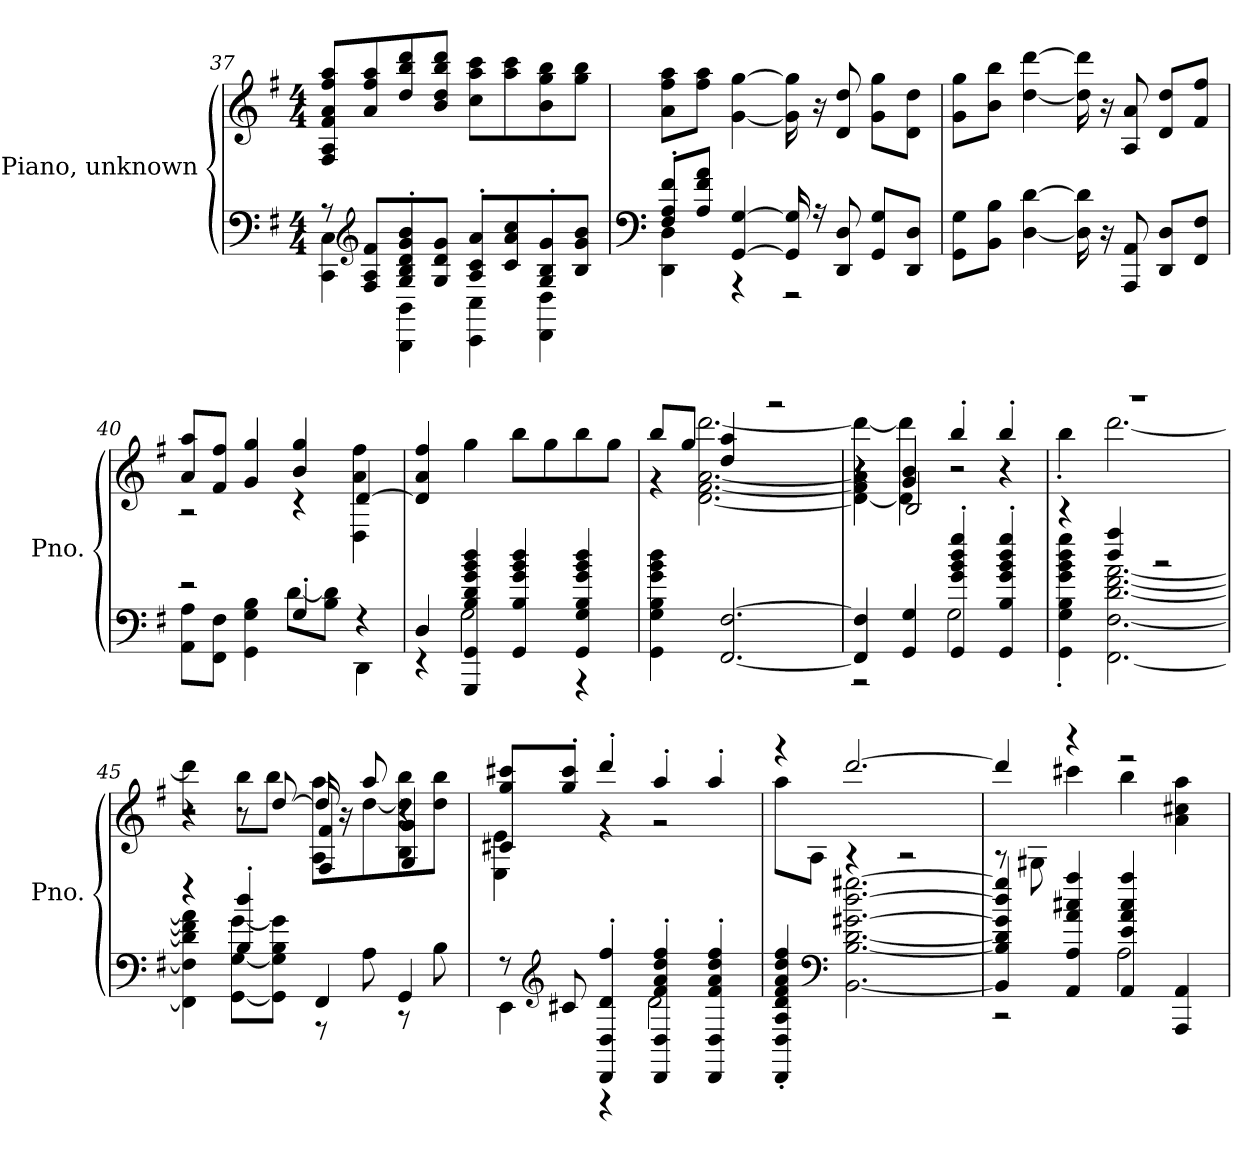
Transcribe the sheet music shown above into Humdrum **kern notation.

**kern	**kern
*part1	*part1
*staff2	*staff1
*I"Piano, unknown	*
*I'Pno.	*
*clefF4	*clefG2
*k[f#]	*k[f#]
*M4/4	*M4/4
=37	=37
*^	*
8r	4CC\ 4C\	8F#/ 8A/ 8f#/ 8a/ 8ff#/ 8aa/L
*clefG2	*	*
8F#/ 8A/ 8f#/L	.	8a/ 8ff#/ 8aa/
8G/' 8B/' 8d/' 8g/' 8b/'	4BBB\ 4BB\	8dd/ 8bb/ 8ddd/
8G/ 8d/ 8g/J	.	8b/ 8dd/ 8bb/ 8ddd/J
8A/' 8c/' 8a/'L	4CC\ 4C\	8cc\ 8aa\ 8ccc\L
8c/ 8a/ 8cc/	.	8aa\ 8ccc\
8G/' 8B/' 8g/'	4DD\ 4D\	8b\ 8gg\ 8bb\
8B/ 8g/ 8b/J	.	8gg\ 8bb\J
!!LO:PB:g=z
=38	=38	=38
*clefF4	*	*
8F#/' 8A/' 8f#/'L	4DD\ 4D\	8a\ 8ff#\ 8aa\L
8A/ 8f#/ 8a/J	.	8ff#\ 8aa\J
[4GG/ [4G/	4r	[4g\ [4gg\
16GG/] 16G/]	2r	16g\] 16gg\]
16r	.	16r
8DD/ 8D/	.	8d/ 8dd/
8GG/ 8G/L	.	8g\ 8gg\L
8DD/ 8D/J	.	8d\ 8dd\J
*v	*v	*
=39	=39
8GG\ 8G\L	8g\ 8gg\L
8BB\ 8B\J	8b\ 8bb\J
[4D\ [4d\	[4dd\ [4ddd\
16D\] 16d\]	16dd\] 16ddd\]
16r	16r
8AAA/ 8AA/	8A/ 8a/
8DD/ 8D/L	8d/ 8dd/L
8FF#/ 8F#/J	8f#/ 8ff#/J
=40	=40
*^	*^
2r	8AA\ 8A\L	8a/ 8aa/L	2r
.	8FF#\ 8F#\J	8f#/ 8ff#/J	.
.	4GG\ 4G\ 4B\	4g/ 4gg/	.
4G'/	[8d\L	4b/ 4gg/	4r
.	8B\ 8d\]J	.	.
4r	4DD\	[4d/	4D\ 4a\ 4ff#\
*	*	*v	*v
=41	=41	=41
4D/	4r	4d/] 4a/ 4ff#/
4GGG/ 4GG/ 4B/ 4d/ 4g/ 4b/ 4dd/	2G\	4gg\
4GG/ 4B/ 4g/ 4b/ 4dd/	.	8bb\L
.	.	8gg\
4GG/ 4G/ 4B/ 4g/ 4b/ 4dd/	4r	8bb\
.	.	8gg\J
*v	*v	*
=42	=42
*	*^
4GG\ 4G\ 4B\ 4g\ 4b\ 4dd\	8bb/L	4r
.	8gg/J	.
[2.FF#/ [2.F#/	4dd/ 4aa/	[2.d\ [2.f#\ [2.a\ [2.ddd\
.	2r	.
!!LO:LB:g=z
=43	=43	=43
*^	*	*^
4FF#/] 4F#/]	2r	4r	4d\_ 4f#\] 4a\] 4ddd\_	4r
4GG/ 4G/	.	4g/ 4b/	4d\] 4ddd\]	2B/
4GG/' 4g/' 4b/' 4dd/' 4gg/'	2G\	4bb'/	2r	.
4GG/' 4B/' 4g/' 4b/' 4dd/' 4gg/'	.	4bb'/	.	4r
*	*	*	*v	*v
=44	=44	=44	=44
4r	4GG\' 4G\' 4B\' 4g\' 4b\' 4dd\' 4gg\'	1r	4bb'\
4dd/ 4aa/	[2.FF#\ [2.F#\ [2.d\ [2.f#\ [2.a\	.	[2.ddd\
2r	.	.	.
=45	=45	=45	=45
*	*	*	*^
4r	4FF#\] 4F#\] 4d\] 4f#\] 4a\]	4r	4ddd\]	2r
4B/' 4dd/'	[8GG\ [8G\ [8g\L	8r	8bb\L	.
.	8GG\] 8G\] 8B\ 8g\]J	[8dd/	8bb\J	.
4FF#/	8r	16dd/]	8A\ 8aa\L	4F#/ 4f#/
.	.	16r	.	.
.	8A\	8aa/	[8dd\	.
4GG/	8r	4r	8B\ 8dd\] 8bb\	4G/ 4g/
.	8B\	.	8dd\ 8bb\J	.
*	*	*	*v	*v
=46	=46	=46	=46
8r	4EE\	8c#X/ 8gg/ 8ccc#X/L	4E\ 4e\
*clefG2	*	*	*
8c#X/	.	8gg/' 8ccc#/'J	.
4DD/' 4D/' 4d/' 4ff#/'	4r	4ddd'/	4r
4DD/' 4D/' 4f#/' 4a/' 4dd/' 4ff#/'	2d\	4aa'/	2r
4DD/' 4D/' 4f#/' 4a/' 4dd/' 4ff#/'	.	4aa'/	.
*v	*v	*	*
=47	=47	=47
4DD/' 4D/' 4A/' 4d/' 4f#/' 4a/' 4dd/' 4ff#/'	4r	8aa\L
.	.	8A\J
*clefF4	*	*
[2.BB\ [2.B\ [2.d\ [2.g#X\ [2.dd\ [2.gg#X\	[2.ddd/	4r
.	.	2r
!!LO:LB:g=z	!!
=48	=48	=48
*^	*	*
4BB/] 4B/] 4d/] 4g#/] 4dd/] 4gg#/]	2r	4ddd/]	8r
.	.	.	8G#X\
4AA/ 4A/ 4a/ 4cc#X/ 4aa/	.	4r	4ccc#X\
4AA/ 4e/ 4a/ 4cc#/ 4aa/	2A\	2r	4bb\
4AAA/ 4AA/	.	.	4a\ 4cc#X\ 4aa\
*v	*v	*	*
*	*v	*v
=	=
*-	*-
